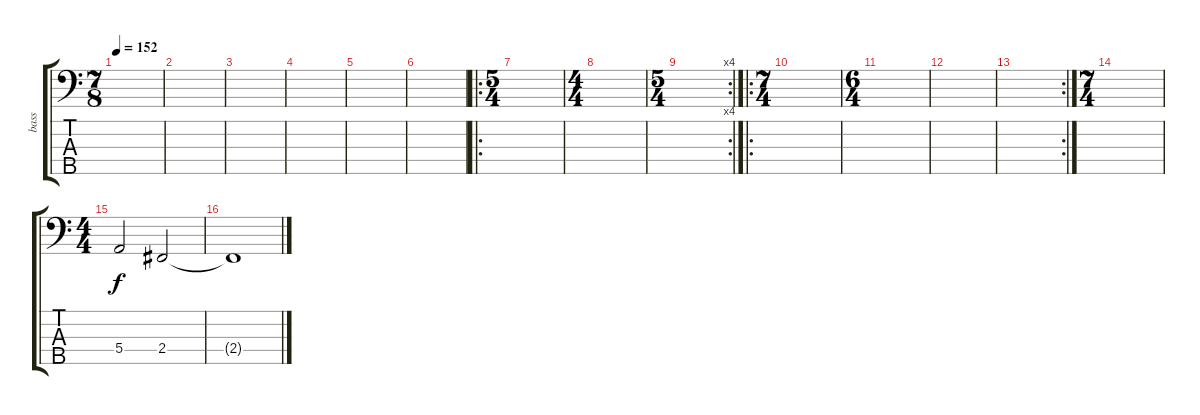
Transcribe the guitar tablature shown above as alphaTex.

\track ("bass" "bass") {instrument electricbassfinger}
\staff {score tabs}
\tuning (G2 D2 A1 E1 B0) {hide}
\ts (7 8)
\tempo 152
\clef f4
\ks c
|
|
|
|
|
|
\ro
\ts (5 4)
|
\ts (4 4)
|
\rc 4
\ts (5 4)
|
\ro
\ts (7 4)
|
\ts (6 4)
|
|
\rc 2
|
\ts (7 4)
|
\ts (4 4)
5.4.2 2.4.2 |
2.4{t}.1
